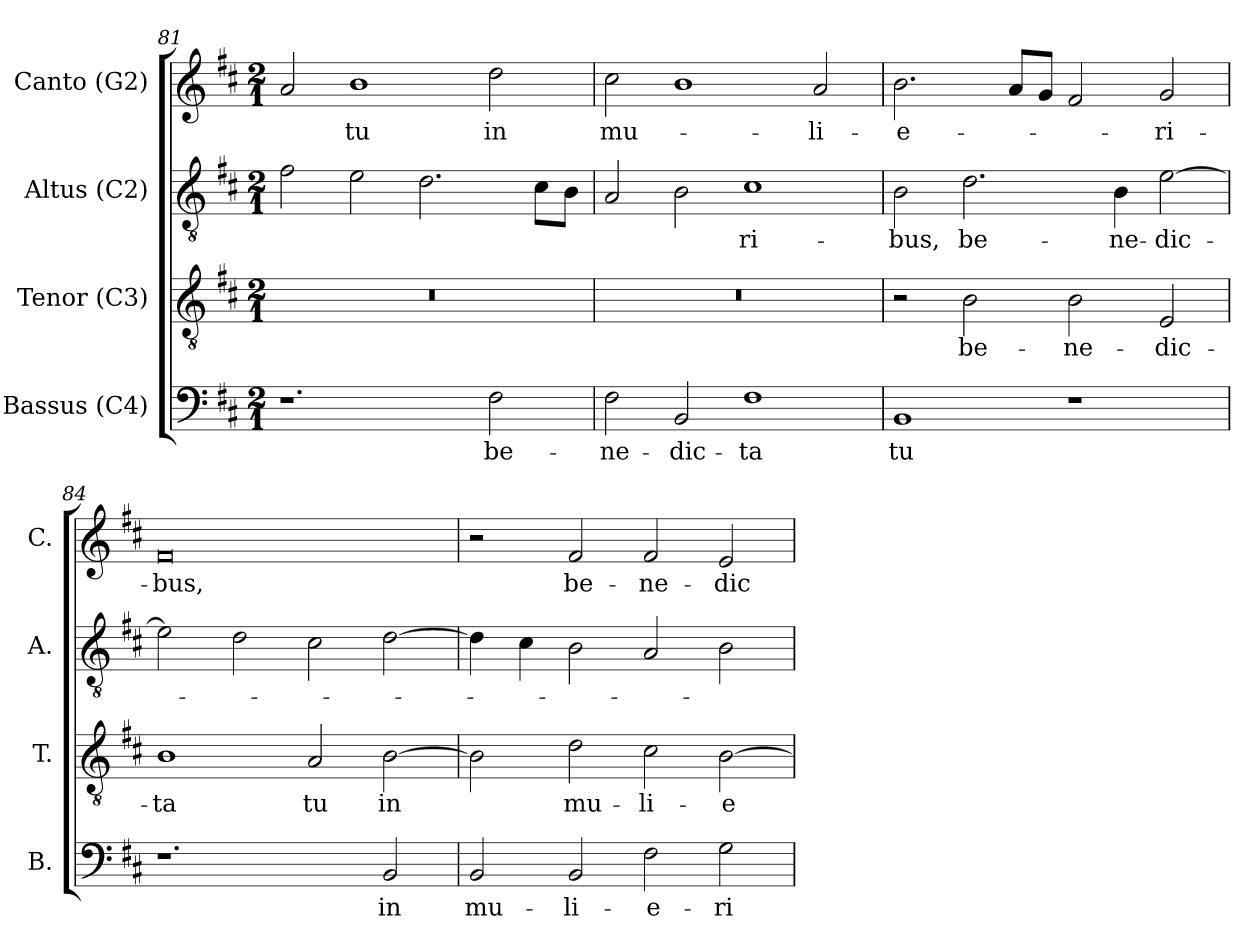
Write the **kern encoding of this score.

**kern	**text	**kern	**text	**kern	**text	**kern	**text
*part4	*part4	*part3	*part3	*part2	*part2	*part1	*part1
*staff4	*staff4	*staff3	*staff3	*staff2	*staff2	*staff1	*staff1
*I"Bassus (C4)	*	*I"Tenor (C3)	*	*I"Altus (C2)	*	*I"Canto (G2)	*
*I'B.	*	*I'T.	*	*I'A.	*	*I'C.	*
*clefF4	*	*clefGv2	*	*clefGv2	*	*clefG2	*
*	*	*ITrd7c12	*	*ITrd7c12	*	*	*
*k[f#c#]	*	*k[f#c#]	*	*k[f#c#]	*	*k[f#c#]	*
*D:	*	*D:	*	*D:	*	*D:	*
*M2/1	*	*M2/1	*	*M2/1	*	*M2/1	*
=81	=81	=81	=81	=81	=81	=81	=81
!	!	!LO:N:vis=1	!	!	!	!	!
1.r	.	0r	.	2F#i\	.	2ai/	.
!	!	!	!	!	!	!	!LO:LY:b:color=#000000
.	.	.	.	2Ei\	.	1bi	tu
.	.	.	.	2.Di\	.	.	.
!	!LO:LY:b:color=#000000	!	!	!	!	!	!
!	!	!	!	!	!	!	!LO:LY:b:color=#000000
2F#i\	be-	.	.	.	.	2ddi\	in
.	.	.	.	8C#i\L	.	.	.
.	.	.	.	8BBi\J	.	.	.
=82	=82	=82	=82	=82	=82	=82	=82
!	!LO:LY:b:color=#000000	!LO:N:vis=1	!	!	!	!	!
!	!	!	!	!	!	!	!LO:LY:b:color=#000000
2F#i\	-ne-	0r	.	2AAi/	.	2cc#i\	mu-
!	!LO:LY:b:color=#000000	!	!	!	!	!	!
2BBi/	-dic-	.	.	2BBi\	.	1bi	.
!	!LO:LY:b:color=#000000	!	!	!	!	!	!
!	!	!	!	!	!LO:LY:b:color=#000000	!	!
1F#i	-ta	.	.	1C#i	-ri-	.	.
!	!	!	!	!	!	!	!LO:LY:b:color=#000000
.	.	.	.	.	.	2ai/	-li-
=83	=83	=83	=83	=83	=83	=83	=83
!	!LO:LY:b:color=#000000	!	!	!	!	!	!
!	!	!	!	!	!LO:LY:b:color=#000000	!	!
!	!	!	!	!	!	!	!LO:LY:b:color=#000000
1BBi	tu	2r	.	2BBi\	-bus,	2.bi\	-e-
!	!	!	!LO:LY:b:color=#000000	!	!	!	!
!	!	!	!	!	!LO:LY:b:color=#000000	!	!
.	.	2BBi\	be-	2.Di\	be-	.	.
.	.	.	.	.	.	8ai/L	.
.	.	.	.	.	.	8gi/J	.
!	!	!	!LO:LY:b:color=#000000	!	!	!	!
1r	.	2BBi\	-ne-	.	.	2f#i/	.
!	!	!	!	!	!LO:LY:b:color=#000000	!	!
.	.	.	.	4BBi\	-ne-	.	.
!	!	!	!LO:LY:b:color=#000000	!	!	!	!
!	!	!	!	!	!LO:LY:b:color=#000000	!	!
!	!	!	!	!	!	!	!LO:LY:b:color=#000000
.	.	2EEi/	-dic-	[2Ei\	-dic-	2gi/	-ri-
!!LO:LB:g=z
=84	=84	=84	=84	=84	=84	=84	=84
!	!	!	!LO:LY:b:color=#000000	!	!	!	!
!	!	!	!	!	!	!	!LO:LY:b:color=#000000
1.r	.	1BBi	-ta	2Ei\]	.	0f#i	-bus,
.	.	.	.	2Di\	.	.	.
!	!	!	!LO:LY:b:color=#000000	!	!	!	!
.	.	2AAi/	tu	2C#i\	.	.	.
!	!LO:LY:b:color=#000000	!	!	!	!	!	!
!	!	!	!LO:LY:b:color=#000000	!	!	!	!
2BBi/	in	[2BBi\	in	[2Di\	.	.	.
=85	=85	=85	=85	=85	=85	=85	=85
!	!LO:LY:b:color=#000000	!	!	!	!	!	!
2BBi/	mu-	2BBi\]	.	4Di\]	.	2r	.
.	.	.	.	4C#i\	.	.	.
!	!LO:LY:b:color=#000000	!	!	!	!	!	!
!	!	!	!LO:LY:b:color=#000000	!	!	!	!
!	!	!	!	!	!	!	!LO:LY:b:color=#000000
2BBi/	-li-	2Di\	mu-	2BBi\	.	2f#i/	be-
!	!LO:LY:b:color=#000000	!	!	!	!	!	!
!	!	!	!LO:LY:b:color=#000000	!	!	!	!
!	!	!	!	!	!	!	!LO:LY:b:color=#000000
2F#i\	-e-	2C#i\	-li-	2AAi/	.	2f#i/	-ne-
!	!LO:LY:b:color=#000000	!	!	!	!	!	!
!	!	!	!LO:LY:b:color=#000000	!	!	!	!
!	!	!	!	!	!	!	!LO:LY:b:color=#000000
2Gi\	-ri-	[2BBi\	-e-	2BBi\	.	2ei/	-dic-
=	=	=	=	=	=	=	=
*-	*-	*-	*-	*-	*-	*-	*-
